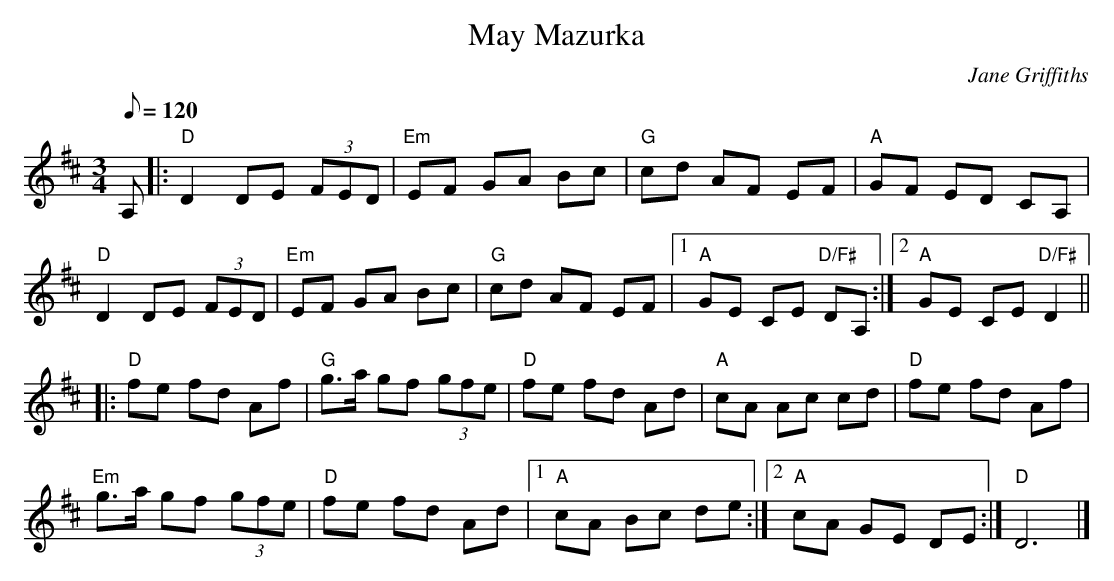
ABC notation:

X:1
T: May Mazurka
C: Jane Griffiths
M: 3/4
L: 1/8
K: D
Q: 120
A, |: \
"D" D2 DE (3FED | "Em" EF GA Bc | "G" cd AF EF | "A" GF ED CA, |
"D" D2 DE (3FED | "Em" EF GA Bc | "G" cd AF EF | \
    [1 "A" GE CE "D/F#" DA, :| [2 "A" GE CE "D/F#" D2 ||
|: \
"D" fe fd Af | "G" g>a gf (3gfe | "D" fe fd Ad | "A" cA Ac cd | \
"D" fe fd Af |
"Em" g>a gf (3gfe | "D" fe fd Ad | \
    [1 "A" cA Bc de :| [2 "A" cA GE DE :| "D" D6 |]
